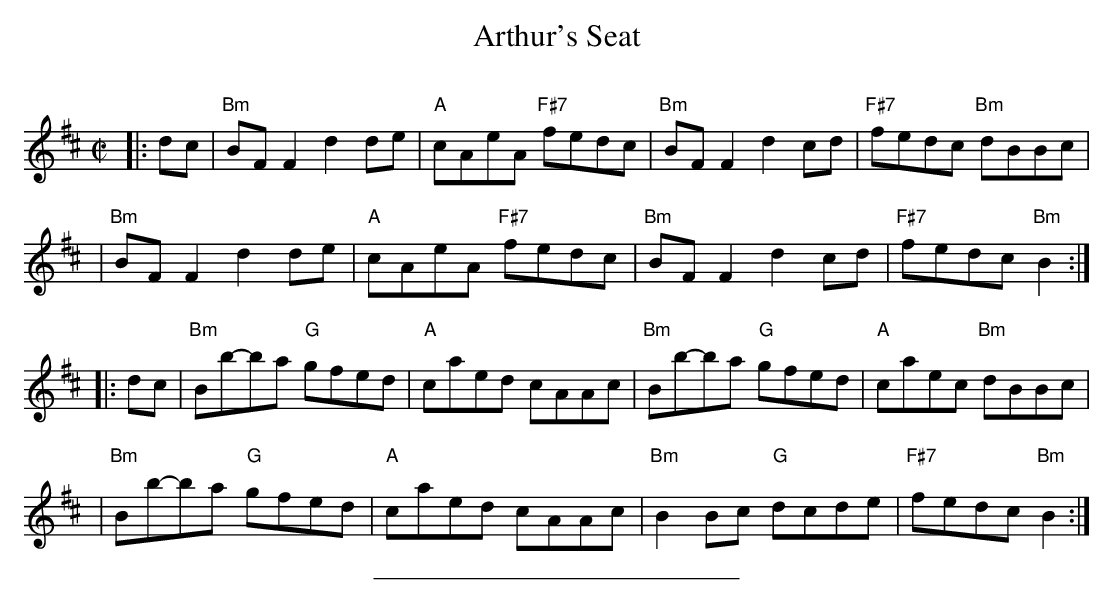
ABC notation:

X:1
T: Arthur's Seat
O:
M: C|
L: 1/8
K:Bm
|: dc \
| "Bm"BFF2 d2de | "A"cAeA "F#7"fedc | "Bm"BFF2 d2cd | "F#7"fedc "Bm"dBBc |
| "Bm"BFF2 d2de | "A"cAeA "F#7"fedc | "Bm"BFF2 d2cd | "F#7"fedc "Bm"B2 :|
|: dc \
| "Bm"Bb-ba "G"gfed | "A"caed cAAc | "Bm"Bb-ba "G"gfed | "A"caec "Bm"dBBc |
| "Bm"Bb-ba "G"gfed | "A"caed cAAc | "Bm"B2Bc "G"dcde | "F#7"fedc "Bm"B2 :|
%%sep 5 5 234
K:C
x8 x8 x8 x8 |
x8 x8 x8 x8 |
x8 x8 x8 x8 |
x8 x8 x8 x8 |
